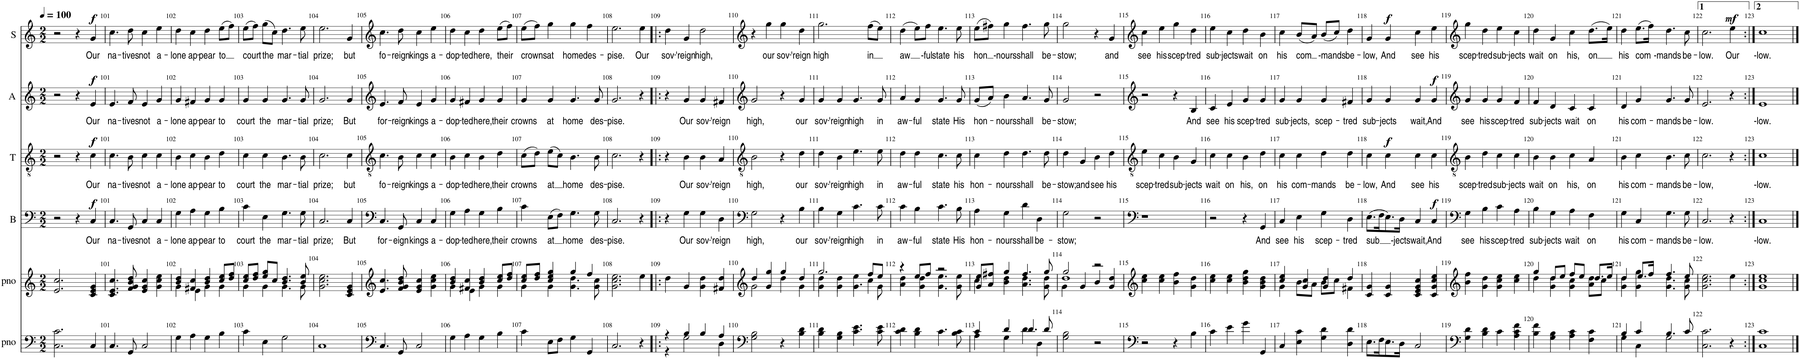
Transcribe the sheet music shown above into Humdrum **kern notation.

**kern	**kern	**kern	**text	**dynam	**kern	**text	**dynam	**kern	**text	**dynam	**kern	**text	**dynam
*part6	*part5	*part4	*part4	*part4	*part3	*part3	*part3	*part2	*part2	*part2	*part1	*part1	*part1
*staff6	*staff5	*staff4	*staff4	*staff4	*staff3	*staff3	*staff3	*staff2	*staff2	*staff2	*staff1	*staff1	*staff1
*I"pno	*I"pno	*I"B	*	*	*I"T	*	*	*I"A	*	*	*I"S	*	*
*I'pno	*I'pno	*I'B	*	*	*I'T	*	*	*I'A	*	*	*I'S	*	*
*clefF4	*clefG2	*clefF4	*	*	*clefGv2	*	*	*clefG2	*	*	*clefG2	*	*
*k[]	*k[]	*k[]	*	*	*k[]	*	*	*k[]	*	*	*k[]	*	*
*M2/2	*M2/2	*M2/2	*	*	*M2/2	*	*	*M2/2	*	*	*M2/2	*	*
*MM100	*MM100	*MM100	*	*	*MM100	*	*	*MM100	*	*	*MM100	*	*
=100	=100	=100	=100	=100	=100	=100	=100	=100	=100	=100	=100	=100	=100
2.C\ 2.c\	2.e/ 2.cc/	2r	.	.	2r	.	.	2r	.	.	2r	.	.
.	.	4r	.	.	4r	.	.	4r	.	.	4r	.	.
!	!	!	!LO:LY:b	!LO:DY:a	!	!LO:LY:b	!LO:DY:a	!	!LO:LY:b	!LO:DY:a	!	!LO:LY:b	!LO:DY:a
4C/	4c/ 4e/ 4g/	4C/	Our	f	4c\	Our	f	4e/	Our	f	4g/	Our	f
=101	=101	=101	=101	=101	=101	=101	=101	=101	=101	=101	=101	=101	=101
!	!	!	!LO:LY:b	!	!	!LO:LY:b	!	!	!LO:LY:b	!	!	!LO:LY:b	!
4.C/	4.c/ 4.e/ 4.cc/	4.C/	na-	.	4.c\	na-	.	4.e/	na-	.	4.cc\	na-	.
!	!	!	!LO:LY:b	!	!	!LO:LY:b	!	!	!LO:LY:b	!	!	!LO:LY:b	!
8GG/	8f/ 8g/ 8b/ 8dd/	8GG/	-tives	.	8B\	-tives	.	8f/	-tives	.	8dd\	-tives	.
!	!	!	!LO:LY:b	!	!	!LO:LY:b	!	!	!LO:LY:b	!	!	!LO:LY:b	!
2C/	4e/ 4g/ 4cc/	4C/	not	.	4c\	not	.	4e/	not	.	4cc\	not	.
!	!	!	!LO:LY:b	!	!	!LO:LY:b	!	!	!LO:LY:b	!	!	!LO:LY:b	!
.	4g\ 4cc\ 4ee\	4C/	a-	.	4c\	a-	.	4g/	a-	.	4ee\	a-	.
=102	=102	=102	=102	=102	=102	=102	=102	=102	=102	=102	=102	=102	=102
*	*^	*	*	*	*	*	*	*	*	*	*	*	*
!	!	!	!	!LO:LY:b	!	!	!LO:LY:b	!	!	!LO:LY:b	!	!	!LO:LY:b	!
4G\	4b/ 4dd/	4g\	4G\	-lone	.	4B\	-lone	.	4g/	-lone	.	4dd\	-lone	.
!	!	!	!	!LO:LY:b	!	!	!LO:LY:b	!	!	!LO:LY:b	!	!	!LO:LY:b	!
4A\	4f#X/ 4cc/	4e\	4A\	ap-	.	4c\	ap-	.	4f#X/	ap-	.	4cc\	ap-	.
!	!	!	!	!LO:LY:b	!	!	!LO:LY:b	!	!	!LO:LY:b	!	!	!LO:LY:b	!
4G\	4b/ 4dd/	4g\	4G\	-pear	.	4B\	-pear	.	4g/	-pear	.	4dd\	-pear	.
!	!	!	!	!LO:LY:b	!	!	!LO:LY:b	!	!	!LO:LY:b	!	!	!LO:LY:b	!
4B\	8cc/ 8ee/L	4g\	4B\	to	.	4d\	to	.	4g/	to	.	(>8ee\L	to	.
.	8dd/ 8ff/J	.	.	.	.	.	.	.	.	.	.	8ff\J)	.	.
=103	=103	=103	=103	=103	=103	=103	=103	=103	=103	=103	=103	=103	=103	=103
!	!	!	!	!LO:LY:b	!	!	!LO:LY:b	!	!	!LO:LY:b	!	!	!LO:LY:b	!
4c\	8cc/ 8ee/L	4g\	4c\	court	.	4c\	court	.	4g/	court	.	(>8ee\L	court	.
.	8dd/ 8ff/J	.	.	.	.	.	.	.	.	.	.	8ff\J)	.	.
!	!	!	!	!LO:LY:b	!	!	!LO:LY:b	!	!	!LO:LY:b	!	!	!LO:LY:b	!
4E\	8ee/ 8gg/L	4g\	4E\	the	.	4c\	the	.	4g/	the	.	(>8gg\L	the	.
.	8cc/J	.	.	.	.	.	.	.	.	.	.	8cc\J)	.	.
!	!	!	!	!LO:LY:b	!	!	!LO:LY:b	!	!	!LO:LY:b	!	!	!LO:LY:b	!
2G\	4.b/ 4.dd/	4.g\	4.G\	mar-	.	4.B\	mar-	.	4.g/	mar-	.	4.dd\	mar-	.
!	!	!	!	!LO:LY:b	!	!	!LO:LY:b	!	!	!LO:LY:b	!	!	!LO:LY:b	!
.	8b/ 8ee/	8g\	8G\	-tial	.	8B\	-tial	.	8g/	-tial	.	8ee\	-tial	.
=104	=104	=104	=104	=104	=104	=104	=104	=104	=104	=104	=104	=104	=104	=104
!	!	!	!	!LO:LY:b	!	!	!LO:LY:b	!	!	!LO:LY:b	!	!	!LO:LY:b	!
*	*v	*v	*	*	*	*	*	*	*	*	*	*	*	*
1C	2.g\ 2.cc\ 2.ee\	2.C/	prize;	.	2.c\	prize;	.	2.g/	prize;	.	2.ee\	prize;	.
!	!	!	!LO:LY:b	!	!	!LO:LY:b	!	!	!LO:LY:b	!	!	!LO:LY:b	!
.	4c/ 4e/ 4g/	4C/	But	.	4c\	but	.	4g/	But	.	4g/	but	.
=105	=105	=105	=105	=105	=105	=105	=105	=105	=105	=105	=105	=105	=105
!	!	!	!LO:LY:b	!	!	!LO:LY:b	!	!	!LO:LY:b	!	!	!LO:LY:b	!
4.C/	4.e/ 4.cc/	4.C/	for-	.	4.c\	fo-	.	4.e/	for-	.	4.cc\	fo-	.
!	!	!	!LO:LY:b	!	!	!LO:LY:b	!	!	!LO:LY:b	!	!	!LO:LY:b	!
8GG/	8f/ 8g/ 8b/ 8dd/	8GG/	-eign	.	8B\	-reign	.	8f/	-reign	.	8dd\	-reign	.
!	!	!	!LO:LY:b	!	!	!LO:LY:b	!	!	!LO:LY:b	!	!	!LO:LY:b	!
2C/	4e/ 4g/ 4cc/	4C/	kings	.	4c\	kings	.	4e/	kings	.	4cc\	kings	.
!	!	!	!LO:LY:b	!	!	!LO:LY:b	!	!	!LO:LY:b	!	!	!LO:LY:b	!
.	4g\ 4cc\ 4ee\	4C/	a-	.	4c\	a-	.	4g/	a-	.	4ee\	a-	.
=106	=106	=106	=106	=106	=106	=106	=106	=106	=106	=106	=106	=106	=106
*	*^	*	*	*	*	*	*	*	*	*	*	*	*
!	!	!	!	!LO:LY:b	!	!	!LO:LY:b	!	!	!LO:LY:b	!	!	!LO:LY:b	!
4G\	4b/ 4dd/	4g\	4G\	-dop-	.	4B\	-dop-	.	4g/	-dop-	.	4dd\	-dop-	.
!	!	!	!	!LO:LY:b	!	!	!LO:LY:b	!	!	!LO:LY:b	!	!	!LO:LY:b	!
4A\	4f#X/ 4cc/	4e\	4A\	-ted	.	4c\	-ted	.	4f#X/	-ted	.	4cc\	-ted	.
!	!	!	!	!LO:LY:b	!	!	!LO:LY:b	!	!	!LO:LY:b	!	!	!LO:LY:b	!
4G\	4b/ 4dd/	4g\	4G\	here,	.	4B\	here,	.	4g/	here,	.	4dd\	here,	.
!	!	!	!	!LO:LY:b	!	!	!LO:LY:b	!	!	!LO:LY:b	!	!	!LO:LY:b	!
4B\	8cc/ 8ee/L	4g\	4B\	their	.	4d\	their	.	4g/	their	.	(>8ee\L	their	.
.	8dd/ 8ff/J	.	.	.	.	.	.	.	.	.	.	8ff\J)	.	.
=107	=107	=107	=107	=107	=107	=107	=107	=107	=107	=107	=107	=107	=107	=107
!	!	!	!	!LO:LY:b	!	!	!LO:LY:b	!	!	!LO:LY:b	!	!	!LO:LY:b	!
4c\	8cc/ 8ee/L	4g\	4c\	crowns	.	(>8c\L	crowns	.	4g/	crowns	.	(>8ee\L	crowns	.
.	8dd/ 8ff/J	.	.	.	.	8d\J)	.	.	.	.	.	8ff\J)	.	.
!	!	!	!	!LO:LY:b	!	!	!LO:LY:b	!	!	!LO:LY:b	!	!	!LO:LY:b	!
8E\L	4cc/ 4ee/ 4gg/	4g\	(>8E\L	at	.	(>8e\L	at	.	4g/	at	.	4gg\	at	.
8F\J	.	.	8F\J)	.	.	8c\J)	.	.	.	.	.	.	.	.
!	!	!	!	!LO:LY:b	!	!	!LO:LY:b	!	!	!LO:LY:b	!	!	!LO:LY:b	!
4G\	4gg/	4.g\ 4.dd\	4.G\	home	.	4.B\	home	.	4.g/	home	.	4gg\	home	.
!	!	!	!	!	!	!	!	!	!	!	!	!	!LO:LY:b	!
4GG/	4ff/	.	.	.	.	.	.	.	.	.	.	4ff\	des-	.
!	!	!	!	!LO:LY:b	!	!	!LO:LY:b	!	!	!LO:LY:b	!	!	!	!
.	.	8g\ 8cc\	8G\	des-	.	8B\	des-	.	8g/	des-	.	.	.	.
=108	=108	=108	=108	=108	=108	=108	=108	=108	=108	=108	=108	=108	=108	=108
!	!	!	!	!LO:LY:b	!	!	!LO:LY:b	!	!	!LO:LY:b	!	!	!LO:LY:b	!
*	*v	*v	*	*	*	*	*	*	*	*	*	*	*	*
2.C/	2.g\ 2.cc\ 2.ee\	2.C/	-pise.	.	2.c\	-pise.	.	2.g/	-pise.	.	2.ee\	-pise.	.
!	!	!	!	!	!	!	!	!	!	!	!	!LO:LY:b	!
4r	4ee\	4r	.	.	4r	.	.	4r	.	.	4ee\	Our	.
=109!|:	=109!|:	=109!|:	=109!|:	=109!|:	=109!|:	=109!|:	=109!|:	=109!|:	=109!|:	=109!|:	=109!|:	=109!|:	=109!|:
*^	*	*	*	*	*	*	*	*	*	*	*	*	*
!	!	!	!	!	!	!	!	!	!	!	!	!	!LO:LY:b	!
4r	4r	4dd\	4r	.	.	4r	.	.	4r	.	.	4dd\	sov-	.
!	!	!	!	!LO:LY:b	!	!	!LO:LY:b	!	!	!LO:LY:b	!	!	!LO:LY:b	!
4B/	2G\	4g/	4G\	Our	.	4B\	Our	.	4g/	Our	.	4g/	-'reign	.
!	!	!	!	!LO:LY:b	!	!	!LO:LY:b	!	!	!LO:LY:b	!	!	!LO:LY:b	!
4B/	.	4g\ 4dd\	4G\	sov-	.	4B\	sov-	.	4g/	sov-	.	2dd\	high,	.
!	!	!	!	!LO:LY:b	!	!	!LO:LY:b	!	!	!LO:LY:b	!	!	!	!
4A/	4D\	4f#X/ 4dd/	4D\	-'reign	.	4A/	-'reign	.	4f#X/	-'reign	.	.	.	.
=110	=110	=110	=110	=110	=110	=110	=110	=110	=110	=110	=110	=110	=110	=110
*	*	*^	*	*	*	*	*	*	*	*	*	*	*	*
!	!	!	!	!	!LO:LY:b	!	!	!LO:LY:b	!	!	!LO:LY:b	!	!	!	!
*v	*v	*	*	*	*	*	*	*	*	*	*	*	*	*	*
2G\ 2B\	4dd/	2g\	2G\	high,	.	2B\	high,	.	2g/	high,	.	4r	.	.
!	!	!	!	!	!	!	!	!	!	!	!	!	!LO:LY:b	!
.	4g/ 4gg/	.	.	.	.	.	.	.	.	.	.	4gg\	our	.
!	!	!	!	!	!	!	!	!	!	!	!	!	!LO:LY:b	!
4r	4gg/	4dd\	4r	.	.	4r	.	.	4r	.	.	4gg\	sov-	.
!	!	!	!	!LO:LY:b	!	!	!LO:LY:b	!	!	!LO:LY:b	!	!	!LO:LY:b	!
4B\ 4d\	4dd/	4g\	4B\	our	.	4d\	our	.	4g/	our	.	4dd\	-'reign	.
=111	=111	=111	=111	=111	=111	=111	=111	=111	=111	=111	=111	=111	=111	=111
*	*	*^	*	*	*	*	*	*	*	*	*	*	*	*
!	!	!	!	!	!LO:LY:b	!	!	!LO:LY:b	!	!	!LO:LY:b	!	!	!LO:LY:b	!
4B\ 4d\	2.gg/	4dd\	4g\	4B\	sov-	.	4d\	sov-	.	4g/	sov-	.	2.gg\	high	.
!	!	!	!	!	!LO:LY:b	!	!	!LO:LY:b	!	!	!LO:LY:b	!	!	!	!
4G\ 4B\	.	4dd\	4g\	4G\	-'reign	.	4B\	-'reign	.	4g/	-'reign	.	.	.	.
!	!	!	!	!	!LO:LY:b	!	!	!LO:LY:b	!	!	!LO:LY:b	!	!	!	!
4.c\ 4.e\	.	4ee\	4.g\	4.c\	high	.	4.e\	high	.	4.g/	high	.	.	.	.
!	!	!	!	!	!	!	!	!	!	!	!	!	!	!LO:LY:b	!
.	8ff/L	4cc\	.	.	.	.	.	.	.	.	.	.	(>8ff\L	in	.
!	!	!	!	!	!LO:LY:b	!	!	!LO:LY:b	!	!	!LO:LY:b	!	!	!	!
8c\ 8e\	8ee/J	.	8g\	8c\	in	.	8e\	in	.	8g/	in	.	8ee\J)	.	.
=112	=112	=112	=112	=112	=112	=112	=112	=112	=112	=112	=112	=112	=112	=112	=112
!	!	!	!	!	!LO:LY:b	!	!	!LO:LY:b	!	!	!LO:LY:b	!	!	!LO:LY:b	!
*	*	*v	*v	*	*	*	*	*	*	*	*	*	*	*	*
4c\ 4d\	4r	4a\ 4dd\	4c\	aw-	.	4d\	aw-	.	4a/	aw-	.	(>4dd\	aw	.
!	!	!	!	!LO:LY:b	!	!	!LO:LY:b	!	!	!LO:LY:b	!	!	!	!
4B\ 4d\	8ee/L	4g\ 4dd\	4B\	-ful	.	4d\	-ful	.	4g/	-ful	.	8ee\L)	.	.
!	!	!	!	!	!	!	!	!	!	!	!	!	!LO:LY:b	!
.	8ff/J	.	.	.	.	.	.	.	.	.	.	8ff\J	-ful	.
!	!	!	!	!LO:LY:b	!	!	!LO:LY:b	!	!	!LO:LY:b	!	!	!LO:LY:b	!
4.c\	2r	4.g\ 4.ee\	4.c\	state	.	4.c\	state	.	4.g/	state	.	4.ee\	state	.
!	!	!	!	!LO:LY:b	!	!	!LO:LY:b	!	!	!LO:LY:b	!	!	!LO:LY:b	!
8B\ 8c\	.	8g\ 8ee\	8B\	His	.	8c\	his	.	8g/	His	.	8ee\	his	.
=113	=113	=113	=113	=113	=113	=113	=113	=113	=113	=113	=113	=113	=113	=113
*^	*	*	*	*	*	*	*	*	*	*	*	*	*	*
!	!	!	!	!	!LO:LY:b	!	!	!LO:LY:b	!	!	!LO:LY:b	!	!	!LO:LY:b	!
4c/	4A\	8g/ 8ee/L	4cc\	4A\	hon-	.	4c\	hon-	.	(<8g/L	hon-	.	(>8ee\L	hon	.
.	.	8a/ 8ff#X/J	.	.	.	.	.	.	.	8a/J)	.	.	8ff#X\J)	.	.
!	!	!	!	!	!LO:LY:b	!	!	!LO:LY:b	!	!	!LO:LY:b	!	!	!LO:LY:b	!
4d/	4G\	4gg/	4b\ 4dd\	4G\	-nours	.	4d\	-nours	.	4b\	nours	.	4gg\	-nours	.
!	!	!	!	!	!LO:LY:b	!	!	!LO:LY:b	!	!	!LO:LY:b	!	!	!LO:LY:b	!
4.d/	4d\	4.ff#/	4.a\ 4.dd\	4d\	shall	.	4.d\	shall	.	4.a/	shall	.	4.ff#\	shall	.
!	!	!	!	!	!LO:LY:b	!	!	!	!	!	!	!	!	!	!
.	4D\	.	.	4D\	be-	.	.	.	.	.	.	.	.	.	.
!	!	!	!	!	!	!	!	!LO:LY:b	!	!	!LO:LY:b	!	!	!LO:LY:b	!
8d/	.	8gg/	8g\ 8dd\	.	.	.	8d\	be-	.	8g/	be-	.	8gg\	be-	.
*v	*v	*	*	*	*	*	*	*	*	*	*	*	*	*	*
=114	=114	=114	=114	=114	=114	=114	=114	=114	=114	=114	=114	=114	=114	=114
*	*	*^	*	*	*	*	*	*	*	*	*	*	*	*
!	!	!	!	!	!LO:LY:b	!	!	!LO:LY:b	!	!	!LO:LY:b	!	!	!LO:LY:b	!
2G\ 2B\	2gg/	1dd	4g\	2G\	-stow;	.	4d\	-stow;	.	2g/	-stow;	.	2gg\	-stow;	.
!	!	!	!	!	!	!	!	!LO:LY:b	!	!	!	!	!	!	!
.	.	.	4g/	.	.	.	4G/	and	.	.	.	.	.	.	.
!	!	!	!	!	!	!	!	!LO:LY:b	!	!	!	!	!	!	!
2r	2r	.	4b/	2r	.	.	4B\	see	.	2r	.	.	4r	.	.
!	!	!	!	!	!	!	!	!LO:LY:b	!	!	!	!	!	!LO:LY:b	!
.	.	.	4g/ 4dd/	.	.	.	4d\	his	.	.	.	.	4g/	and	.
=115	=115	=115	=115	=115	=115	=115	=115	=115	=115	=115	=115	=115	=115	=115	=115
!	!	!	!	!	!	!	!	!LO:LY:b	!	!	!	!	!	!LO:LY:b	!
*	*v	*v	*v	*	*	*	*	*	*	*	*	*	*	*	*
2r	4cc\ 4ee\	1r	.	.	4e\	scep-	.	2r	.	.	4cc\	see	.
!	!	!	!	!	!	!LO:LY:b	!	!	!	!	!	!LO:LY:b	!
.	4cc\ 4ee\	.	.	.	4c\	-tred	.	.	.	.	4ee\	his	.
!	!	!	!	!	!	!LO:LY:b	!	!	!	!	!	!LO:LY:b	!
4r	4b\ 4ff\	.	.	.	4B\	sub-	.	4r	.	.	4gg\	scep-	.
!	!	!	!	!	!	!LO:LY:b	!	!	!LO:LY:b	!	!	!LO:LY:b	!
4B\	4g\ 4dd\	.	.	.	4G/	-jects	.	4B/	And	.	4dd\	-tred	.
=116	=116	=116	=116	=116	=116	=116	=116	=116	=116	=116	=116	=116	=116
!	!	!	!	!	!	!LO:LY:b	!	!	!LO:LY:b	!	!	!LO:LY:b	!
4c\	4cc\ 4ee\	2r	.	.	4c\	wait	.	4c/	see	.	4ee\	sub-	.
!	!	!	!	!	!	!LO:LY:b	!	!	!LO:LY:b	!	!	!LO:LY:b	!
4e\	4cc\ 4ee\	.	.	.	4c\	on	.	4e/	his	.	4cc\	-jects	.
!	!	!	!	!	!	!LO:LY:b	!	!	!LO:LY:b	!	!	!LO:LY:b	!
4g\	4b\ 4dd\ 4gg\	4r	.	.	4B\	his,	.	4g/	scep-	.	4dd\	wait	.
!	!	!	!LO:LY:b	!	!	!LO:LY:b	!	!	!LO:LY:b	!	!	!LO:LY:b	!
4GG/	4g\ 4b\ 4dd\	4GG/	And	.	4d\	on	.	4g/	-tred	.	4b\	on	.
=117	=117	=117	=117	=117	=117	=117	=117	=117	=117	=117	=117	=117	=117
*	*^	*	*	*	*	*	*	*	*	*	*	*	*
!	!	!	!	!LO:LY:b	!	!	!LO:LY:b	!	!	!LO:LY:b	!	!	!LO:LY:b	!
4C/	4cc/ 4ee/	4g\	4C/	see	.	4c\	his	.	4g/	sub-	.	4cc\	his	.
!	!	!	!	!LO:LY:b	!	!	!LO:LY:b	!	!	!LO:LY:b	!	!	!LO:LY:b	!
4E\ 4c\	4g/ 4cc/	8b\L	4E\	his	.	4c\	com-	.	4g/	-jects,	.	(<8b/L	com	.
.	.	8a\J	.	.	.	.	.	.	.	.	.	8a/J)	.	.
!	!	!	!	!LO:LY:b	!	!	!LO:LY:b	!	!	!LO:LY:b	!	!	!LO:LY:b	!
4G\ 4d\	4g/ 4dd/	8b\L	4G\	scep-	.	4d\	-mands	.	4g/	scep-	.	(<8b/L	-mands	.
.	.	8cc\J	.	.	.	.	.	.	.	.	.	8cc/J)	.	.
!	!	!	!	!LO:LY:b	!	!	!LO:LY:b	!	!	!LO:LY:b	!	!	!LO:LY:b	!
4D\ 4d\	4dd/	4f#X\	4D\	-tred	.	4d\	be-	.	4f#X/	-tred	.	4dd\	be-	.
=118	=118	=118	=118	=118	=118	=118	=118	=118	=118	=118	=118	=118	=118	=118
!	!	!	!	!LO:LY:b	!	!	!LO:LY:b	!	!	!LO:LY:b	!	!	!LO:LY:b	!
*	*v	*v	*	*	*	*	*	*	*	*	*	*	*	*
8.E\L	4c/ 4g/	(>8.E\L	sub	.	4c\	-low,	.	4g/	sub-	.	4g/	-low,	.
16F\K	.	16F\K	.	.	.	.	.	.	.	.	.	.	.
!	!	!	!	!	!	!LO:LY:b	!LO:DY:a	!	!LO:LY:b	!	!	!LO:LY:b	!LO:DY:a
8.E\	4c/ 4g/	8.E\)	.	.	4c\	And	f	4g/	-jects	.	4g/	And	f
!	!	!	!LO:LY:b	!	!	!	!	!	!	!	!	!	!
16D\Jk	.	16D\Jk	-jects	.	.	.	.	.	.	.	.	.	.
!	!	!	!LO:LY:b	!	!	!LO:LY:b	!	!	!LO:LY:b	!	!	!LO:LY:b	!
2C/	4c/ 4e/ 4g/ 4cc/	4C/	wait,	.	4c\	see	.	4g/	wait,	.	4cc\	see	.
!	!	!	!LO:LY:b	!LO:DY:a	!	!LO:LY:b	!	!	!LO:LY:b	!LO:DY:a	!	!LO:LY:b	!
.	4c/ 4g/ 4cc/ 4ee/	4C/	And	f	4c\	his	.	4g/	And	f	4ee\	his	.
=119	=119	=119	=119	=119	=119	=119	=119	=119	=119	=119	=119	=119	=119
!	!	!	!LO:LY:b	!	!	!LO:LY:b	!	!	!LO:LY:b	!	!	!LO:LY:b	!
4G\ 4d\	4b\ 4ff\	4G\	see	.	4B\	scep-	.	4g/	see	.	4gg\	scep-	.
!	!	!	!LO:LY:b	!	!	!LO:LY:b	!	!	!LO:LY:b	!	!	!LO:LY:b	!
4B\ 4d\	4g\ 4dd\	4B\	his	.	4d\	-tred	.	4g/	his	.	4dd\	-tred	.
!	!	!	!LO:LY:b	!	!	!LO:LY:b	!	!	!LO:LY:b	!	!	!LO:LY:b	!
4c\	4g\ 4cc\ 4ee\	4c\	scep-	.	4c\	sub-	.	4g/	scep-	.	4ee\	sub-	.
!	!	!	!LO:LY:b	!	!	!LO:LY:b	!	!	!LO:LY:b	!	!	!LO:LY:b	!
4A\ 4c\ 4f\	4cc\ 4ee\	4A\	-tred	.	4c\	-jects	.	4f/	-tred	.	4cc\	-jects	.
=120	=120	=120	=120	=120	=120	=120	=120	=120	=120	=120	=120	=120	=120
*	*^	*	*	*	*	*	*	*	*	*	*	*	*
!	!	!	!	!LO:LY:b	!	!	!LO:LY:b	!	!	!LO:LY:b	!	!	!LO:LY:b	!
4B\ 4f\	4gg/	4dd\	4B\	sub-	.	4B\	wait	.	4f/	sub-	.	4dd\	wait	.
!	!	!	!	!LO:LY:b	!	!	!LO:LY:b	!	!	!LO:LY:b	!	!	!LO:LY:b	!
4G\ 4B\	8dd/L	4g\ 4dd\	4G\	-jects	.	4B\	on	.	4d/	-jects	.	4g/	on	.
.	8ee/J	.	.	.	.	.	.	.	.	.	.	.	.	.
!	!	!	!	!LO:LY:b	!	!	!LO:LY:b	!	!	!LO:LY:b	!	!	!LO:LY:b	!
4A\ 4c\	8ff/L	4g\ 4cc\	4A\	wait	.	4c\	his,	.	4c/	wait	.	4cc\	his,	.
.	8ee/J	.	.	.	.	.	.	.	.	.	.	.	.	.
!	!	!	!	!LO:LY:b	!	!	!LO:LY:b	!	!	!LO:LY:b	!	!	!LO:LY:b	!
4F\ 4c\	8.dd/L	8a\ 8dd\L	4F\	on	.	4A/	on	.	4c/	on	.	(>8.dd\L	on	.
.	.	8cc\J	.	.	.	.	.	.	.	.	.	.	.	.
.	16ee/Jk	.	.	.	.	.	.	.	.	.	.	16ee\Jk)	.	.
=121	=121	=121	=121	=121	=121	=121	=121	=121	=121	=121	=121	=121	=121	=121
*^	*	*	*	*	*	*	*	*	*	*	*	*	*	*
!	!	!	!	!	!LO:LY:b	!	!	!LO:LY:b	!	!	!LO:LY:b	!	!	!LO:LY:b	!
4B/	4G\	4dd/	4g\ 4dd\	4G\	his	.	4B\	his	.	4d/	his	.	4dd\	his	.
!	!	!	!	!	!LO:LY:b	!	!	!LO:LY:b	!	!	!LO:LY:b	!	!	!LO:LY:b	!
4c/	4C\	8.ee/L	4g\ 4gg\	4C/	com-	.	4c\	com-	.	4g/	com-	.	(>8.ee\L	com	.
.	.	16ff/Jk	.	.	.	.	.	.	.	.	.	.	16ff\Jk)	.	.
!	!	!	!	!	!LO:LY:b	!	!	!LO:LY:b	!	!	!LO:LY:b	!	!	!LO:LY:b	!
4.B/	2G\	4.ff/	4.g\ 4.dd\	4.G\	-mands	.	4.B\	-mands	.	4.g/	-mands	.	4.dd\	-mands	.
!	!	!	!	!	!LO:LY:b	!	!	!LO:LY:b	!	!	!LO:LY:b	!	!	!LO:LY:b	!
8c/	.	8ee/	8g\ 8cc\	8G\	be-	.	8c\	be-	.	8g/	be-	.	8cc\	be-	.
*v	*v	*	*	*	*	*	*	*	*	*	*	*	*	*	*
=122	=122	=122	=122	=122	=122	=122	=122	=122	=122	=122	=122	=122	=122	=122
!	!	!	!	!LO:LY:b	!	!	!LO:LY:b	!	!	!LO:LY:b	!	!	!LO:LY:b	!
*	*v	*v	*	*	*	*	*	*	*	*	*	*	*	*
2.C\ 2.c\	2.g\ 2.cc\ 2.ee\	2.C/	-low.	.	2.c\	-low,	.	2.e/	-low.	.	2.cc\	-low.	.
!	!	!	!	!	!	!	!	!	!	!	!	!LO:LY:b	!LO:DY:a
4r	4ee\	4r	.	.	4r	.	.	4r	.	.	4ee\	Our	mf
=123:|!	=123:|!	=123:|!	=123:|!	=123:|!	=123:|!	=123:|!	=123:|!	=123:|!	=123:|!	=123:|!	=123:|!	=123:|!	=123:|!
!	!	!	!LO:LY:b	!	!	!LO:LY:b	!	!	!LO:LY:b	!	!	!LO:LY:b	!
1C 1c	1g 1cc 1ee	1C	-low.	.	1c	-low.	.	1e	-low.	.	1cc	-low.	.
==	==	==	==	==	==	==	==	==	==	==	==	==	==
*-	*-	*-	*-	*-	*-	*-	*-	*-	*-	*-	*-	*-	*-
